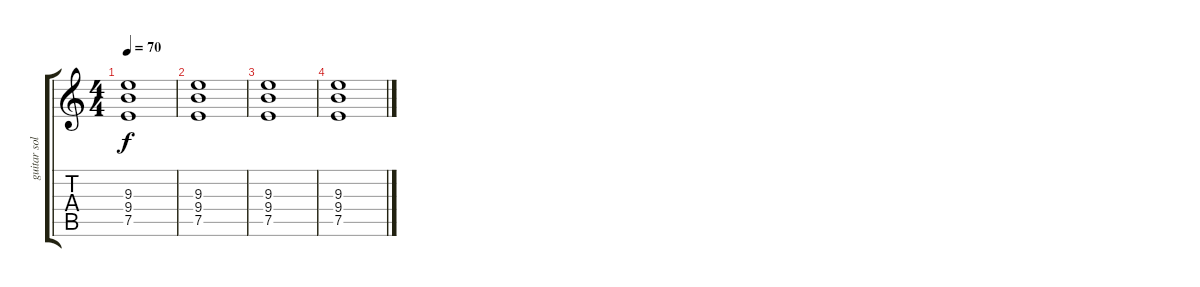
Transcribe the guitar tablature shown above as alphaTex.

\track ("guitar solo" "guitar sol") {instrument overdrivenguitar}
\staff {score tabs}
\tuning (E4 B3 G3 D3 A2 E2) {hide}
\ts (4 4)
\tempo 70
\clef g2
\ks c
(9.3 9.4 7.5).1{dy f} |
(9.3 9.4 7.5).1 |
(9.3 9.4 7.5).1 |
(9.3 9.4 7.5).1
